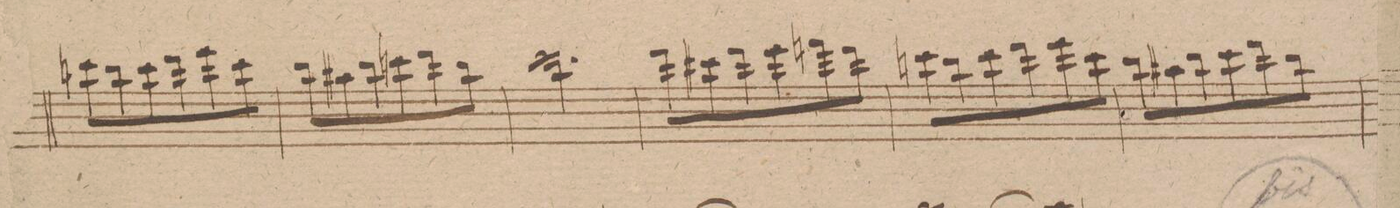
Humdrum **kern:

**kern	**dynam
*I"Flauto 1mo	*
*clefG2	*
*k[f#]	*
*met(c|)	*
*M3/4	*
8cccn\L	.
8bb\	.
8ccc\	.
8ddd\	.
8eee\	.
8ccc\J	.
=204	=204
8bb\L	.
8aa#X\	.
8bb\	.
8cccn\	.
8ddd\	.
8bb\J	.
=205	=205
2.ccc\	.
=206	=206
8ddd\L	.
8ccc#X\	.
8ddd\	.
8eee\	.
8fffn\	.
8ddd\J	.
=207	=207
8cccn\L	.
8bb\	.
8ccc\	.
8ddd\	.
8eee\	.
8ccc\J	.
=208	=208
8bb\L	.
8aa#X\	.
8bb\	.
8ccc\	.
8ddd\	.
8bb\J	.
=209	=209
*-	*-
